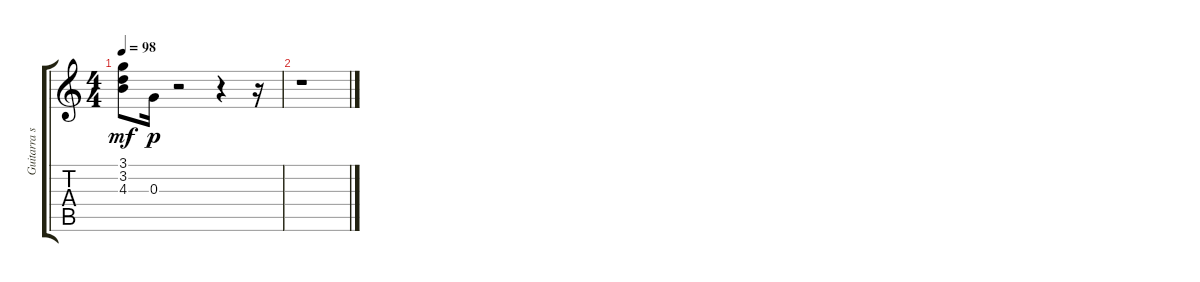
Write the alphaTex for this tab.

\track ("Guitarra steel" "Guitarra s") {instrument acousticguitarsteel}
\staff {score tabs}
\tuning (E4 B3 G3 D3 A2 E2) {hide}
\ts (4 4)
\tempo 98
\clef g2
\ks c
(3.1 3.2 4.3).8{dy mf} 0.3.16{dy p} r.2 r.4 r.16 |
r.1
